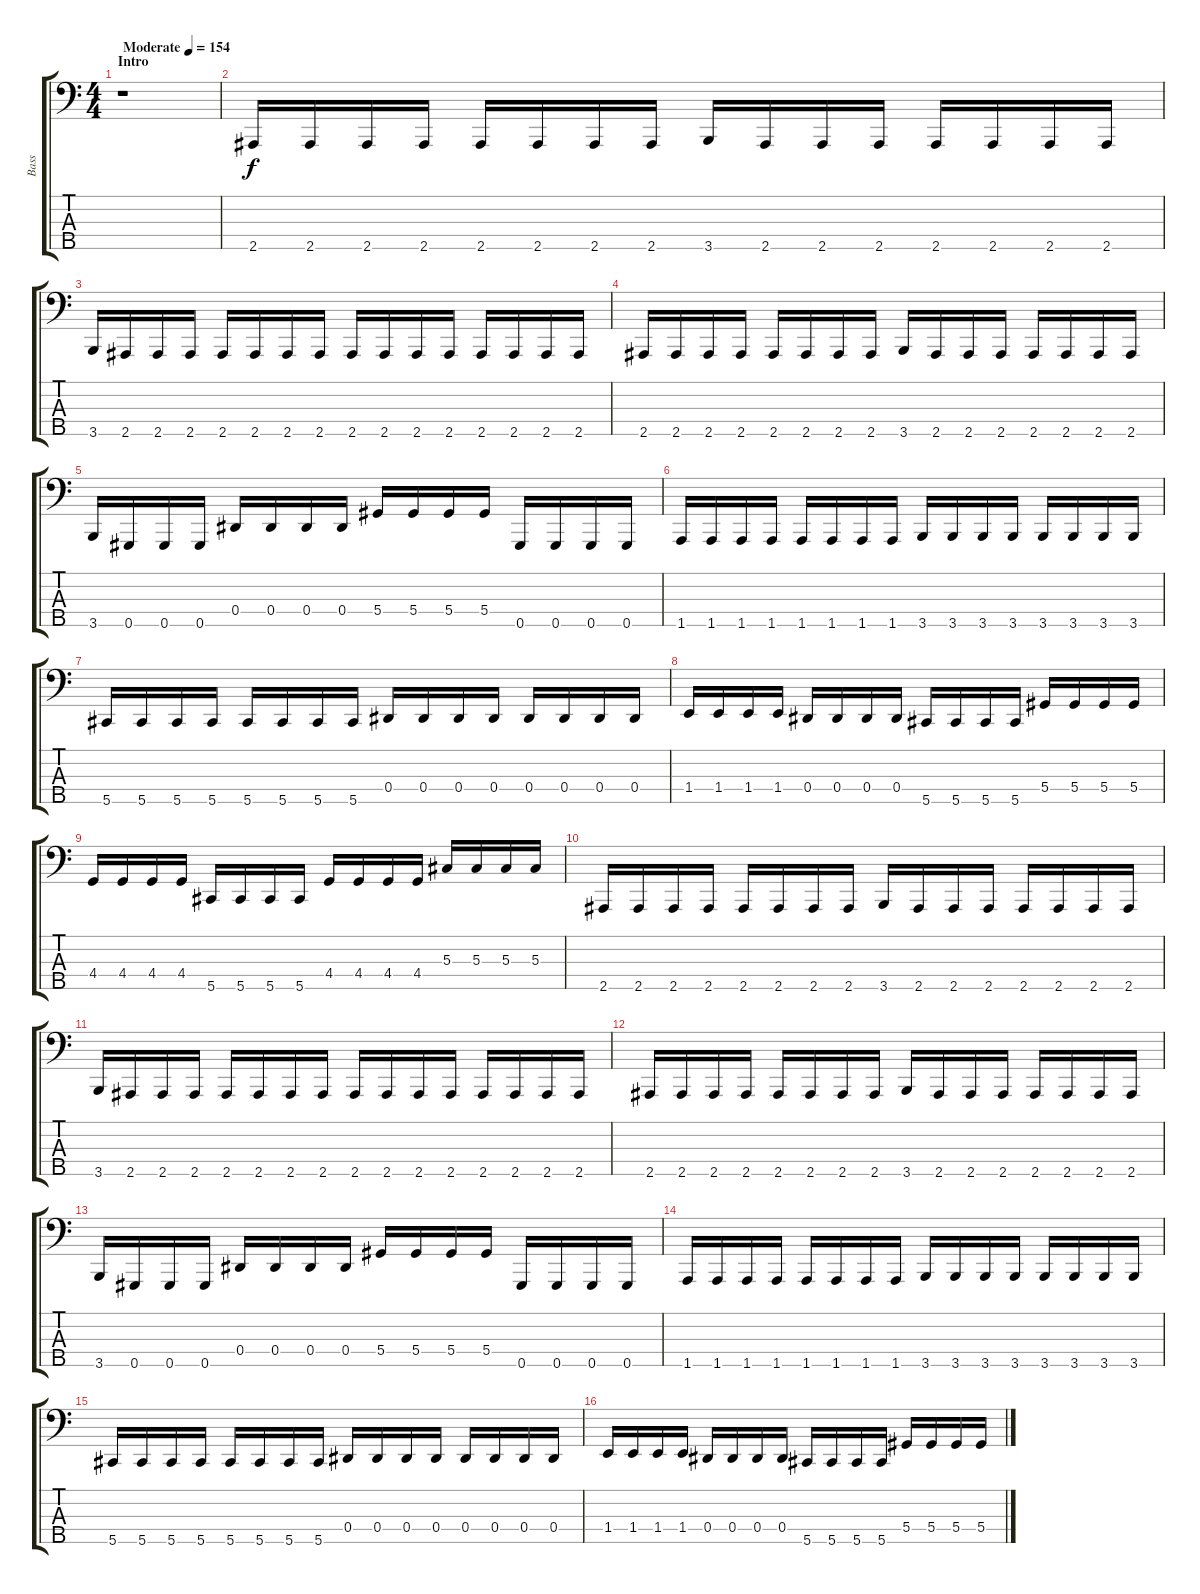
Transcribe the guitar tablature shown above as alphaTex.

\track ("Bass" "Bass") {instrument electricbasspick}
\staff {score tabs}
\tuning (Gb2 Db2 Ab1 Eb1 Ab0) {hide}
\ts (4 4)
\section ("" "Intro")
\tempo (154 "Moderate")
\clef f4
\ks c
r.1{dy f instrument electricbasspick} |
2.5.16 2.5.16 2.5.16 2.5.16 2.5.16 2.5.16 2.5.16 2.5.16 3.5.16 2.5.16 2.5.16 2.5.16 2.5.16 2.5.16 2.5.16 2.5.16 |
3.5.16 2.5.16 2.5.16 2.5.16 2.5.16 2.5.16 2.5.16 2.5.16 2.5.16 2.5.16 2.5.16 2.5.16 2.5.16 2.5.16 2.5.16 2.5.16 |
2.5.16 2.5.16 2.5.16 2.5.16 2.5.16 2.5.16 2.5.16 2.5.16 3.5.16 2.5.16 2.5.16 2.5.16 2.5.16 2.5.16 2.5.16 2.5.16 |
3.5.16 0.5.16 0.5.16 0.5.16 0.4.16 0.4.16 0.4.16 0.4.16 5.4.16 5.4.16 5.4.16 5.4.16 0.5.16 0.5.16 0.5.16 0.5.16 |
1.5.16 1.5.16 1.5.16 1.5.16 1.5.16 1.5.16 1.5.16 1.5.16 3.5.16 3.5.16 3.5.16 3.5.16 3.5.16 3.5.16 3.5.16 3.5.16 |
5.5.16 5.5.16 5.5.16 5.5.16 5.5.16 5.5.16 5.5.16 5.5.16 0.4.16 0.4.16 0.4.16 0.4.16 0.4.16 0.4.16 0.4.16 0.4.16 |
1.4.16 1.4.16 1.4.16 1.4.16 0.4.16 0.4.16 0.4.16 0.4.16 5.5.16 5.5.16 5.5.16 5.5.16 5.4.16 5.4.16 5.4.16 5.4.16 |
4.4.16 4.4.16 4.4.16 4.4.16 5.5.16 5.5.16 5.5.16 5.5.16 4.4.16 4.4.16 4.4.16 4.4.16 5.3.16 5.3.16 5.3.16 5.3.16 |
2.5.16 2.5.16 2.5.16 2.5.16 2.5.16 2.5.16 2.5.16 2.5.16 3.5.16 2.5.16 2.5.16 2.5.16 2.5.16 2.5.16 2.5.16 2.5.16 |
3.5.16 2.5.16 2.5.16 2.5.16 2.5.16 2.5.16 2.5.16 2.5.16 2.5.16 2.5.16 2.5.16 2.5.16 2.5.16 2.5.16 2.5.16 2.5.16 |
2.5.16 2.5.16 2.5.16 2.5.16 2.5.16 2.5.16 2.5.16 2.5.16 3.5.16 2.5.16 2.5.16 2.5.16 2.5.16 2.5.16 2.5.16 2.5.16 |
3.5.16 0.5.16 0.5.16 0.5.16 0.4.16 0.4.16 0.4.16 0.4.16 5.4.16 5.4.16 5.4.16 5.4.16 0.5.16 0.5.16 0.5.16 0.5.16 |
1.5.16 1.5.16 1.5.16 1.5.16 1.5.16 1.5.16 1.5.16 1.5.16 3.5.16 3.5.16 3.5.16 3.5.16 3.5.16 3.5.16 3.5.16 3.5.16 |
5.5.16 5.5.16 5.5.16 5.5.16 5.5.16 5.5.16 5.5.16 5.5.16 0.4.16 0.4.16 0.4.16 0.4.16 0.4.16 0.4.16 0.4.16 0.4.16 |
1.4.16 1.4.16 1.4.16 1.4.16 0.4.16 0.4.16 0.4.16 0.4.16 5.5.16 5.5.16 5.5.16 5.5.16 5.4.16 5.4.16 5.4.16 5.4.16
